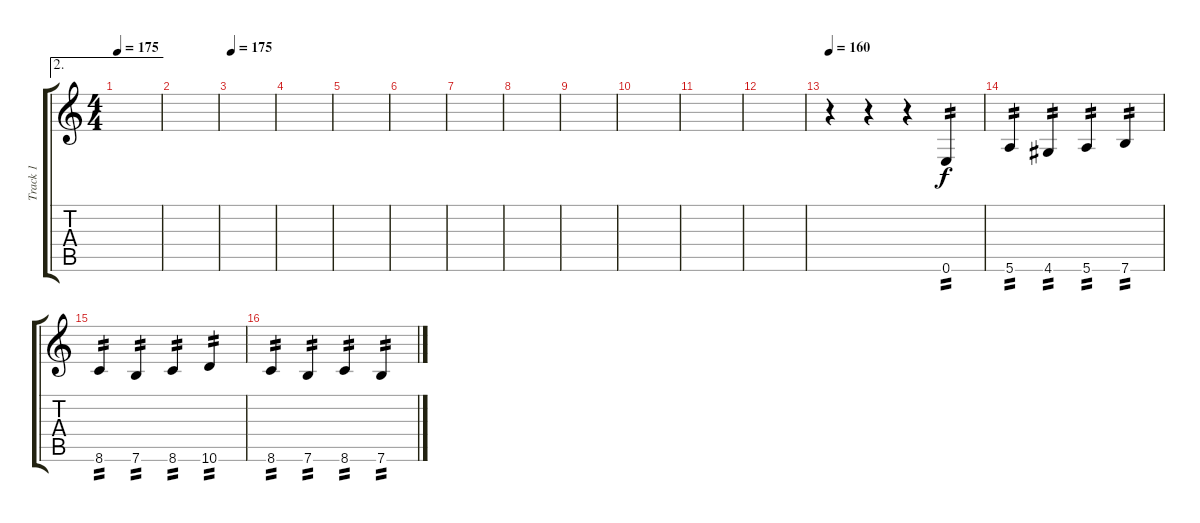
\track ("Track 1" "Track 1") {instrument distortionguitar}
\staff {score tabs}
\tuning (E4 B3 G3 D3 A2 E2) {hide}
\ae 2
\ts (4 4)
\tempo 175
\clef g2
\ks c
|
|
\tempo 175
|
|
|
|
|
|
|
|
|
|
\tempo 160
r.4{volume 13} r.4 r.4 0.6.4{tp 2} |
5.6.4{tp 2} 4.6.4{tp 2} 5.6.4{tp 2} 7.6.4{tp 2} |
8.6.4{tp 2} 7.6.4{tp 2} 8.6.4{tp 2} 10.6.4{tp 2} |
8.6.4{tp 2} 7.6.4{tp 2} 8.6.4{tp 2} 7.6.4{tp 2}
